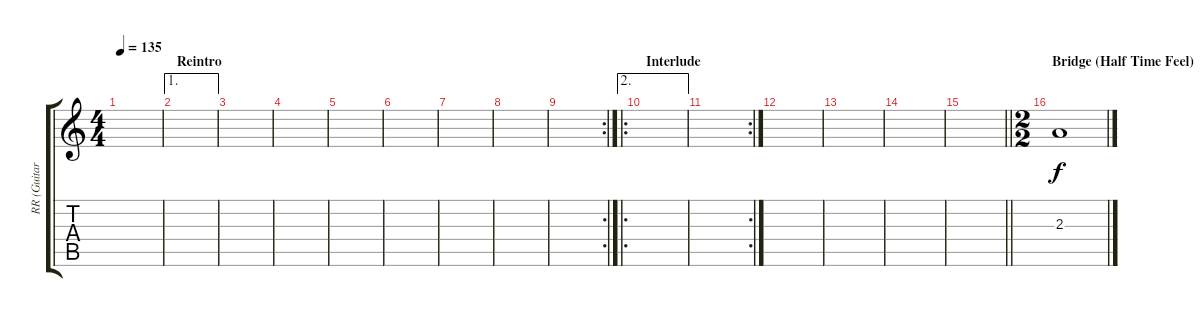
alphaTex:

\track ("RR (Guitar 3)" "RR (Guitar") {instrument distortionguitar}
\staff {score tabs}
\tuning (E4 B3 G3 D3 A2 E2) {hide}
\ts (4 4)
\tempo 135
\clef g2
\ks c
|
\ae 1
\section ("" "Reintro")
|
|
|
|
|
|
|
\rc 2
|
\ae 2
\ro
\section ("" "Interlude")
|
\rc 2
|
|
|
|
\barLineRight lightlight
|
\ts (2 2)
\section ("" "Bridge (Half Time Feel)")
2.3.1
